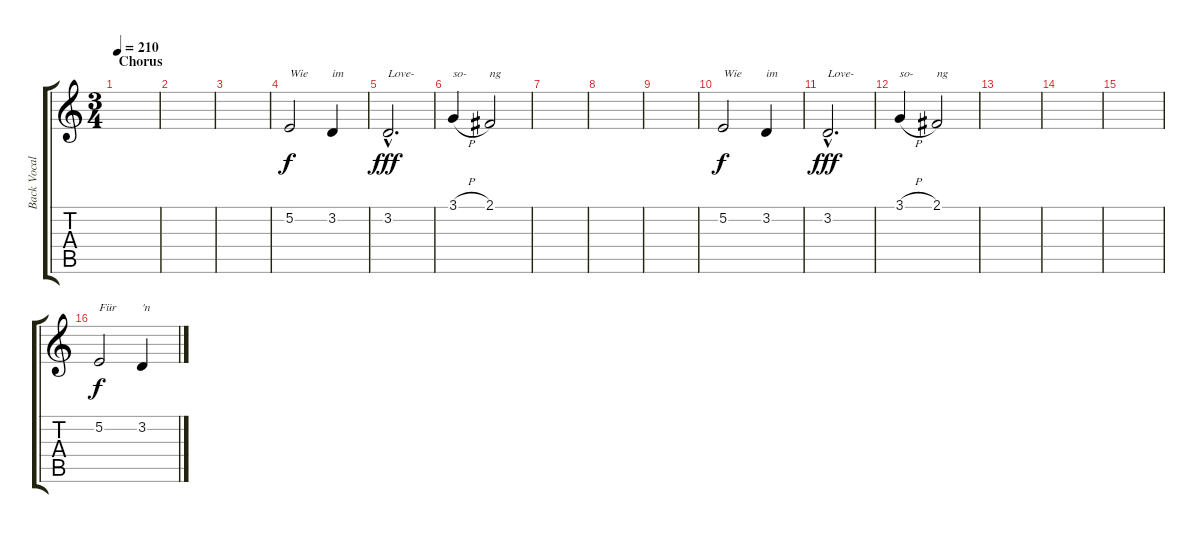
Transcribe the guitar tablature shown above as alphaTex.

\track ("Back Vocals" "Back Vocal") {instrument lead3calliope}
\staff {score tabs}
\tuning (E4 B3 G3 D3 A2 E2) {hide}
\ts (3 4)
\section ("" "Chorus")
\tempo 210
\clef g2
\ks c
|
|
|
5.2.2{txt "Wie"} 3.2.4{txt "im"} |
3.2{hac}.2{d txt "Love-" dy fff} |
3.1{h}.4{txt "so-"} 2.1.2{txt "ng"} |
|
|
|
5.2.2{txt "Wie" dy f} 3.2.4{txt "im"} |
3.2{hac}.2{d txt "Love-" dy fff} |
3.1{h}.4{txt "so-"} 2.1.2{txt "ng"} |
|
|
|
5.2.2{txt "Für" dy f} 3.2.4{txt "'n"}
